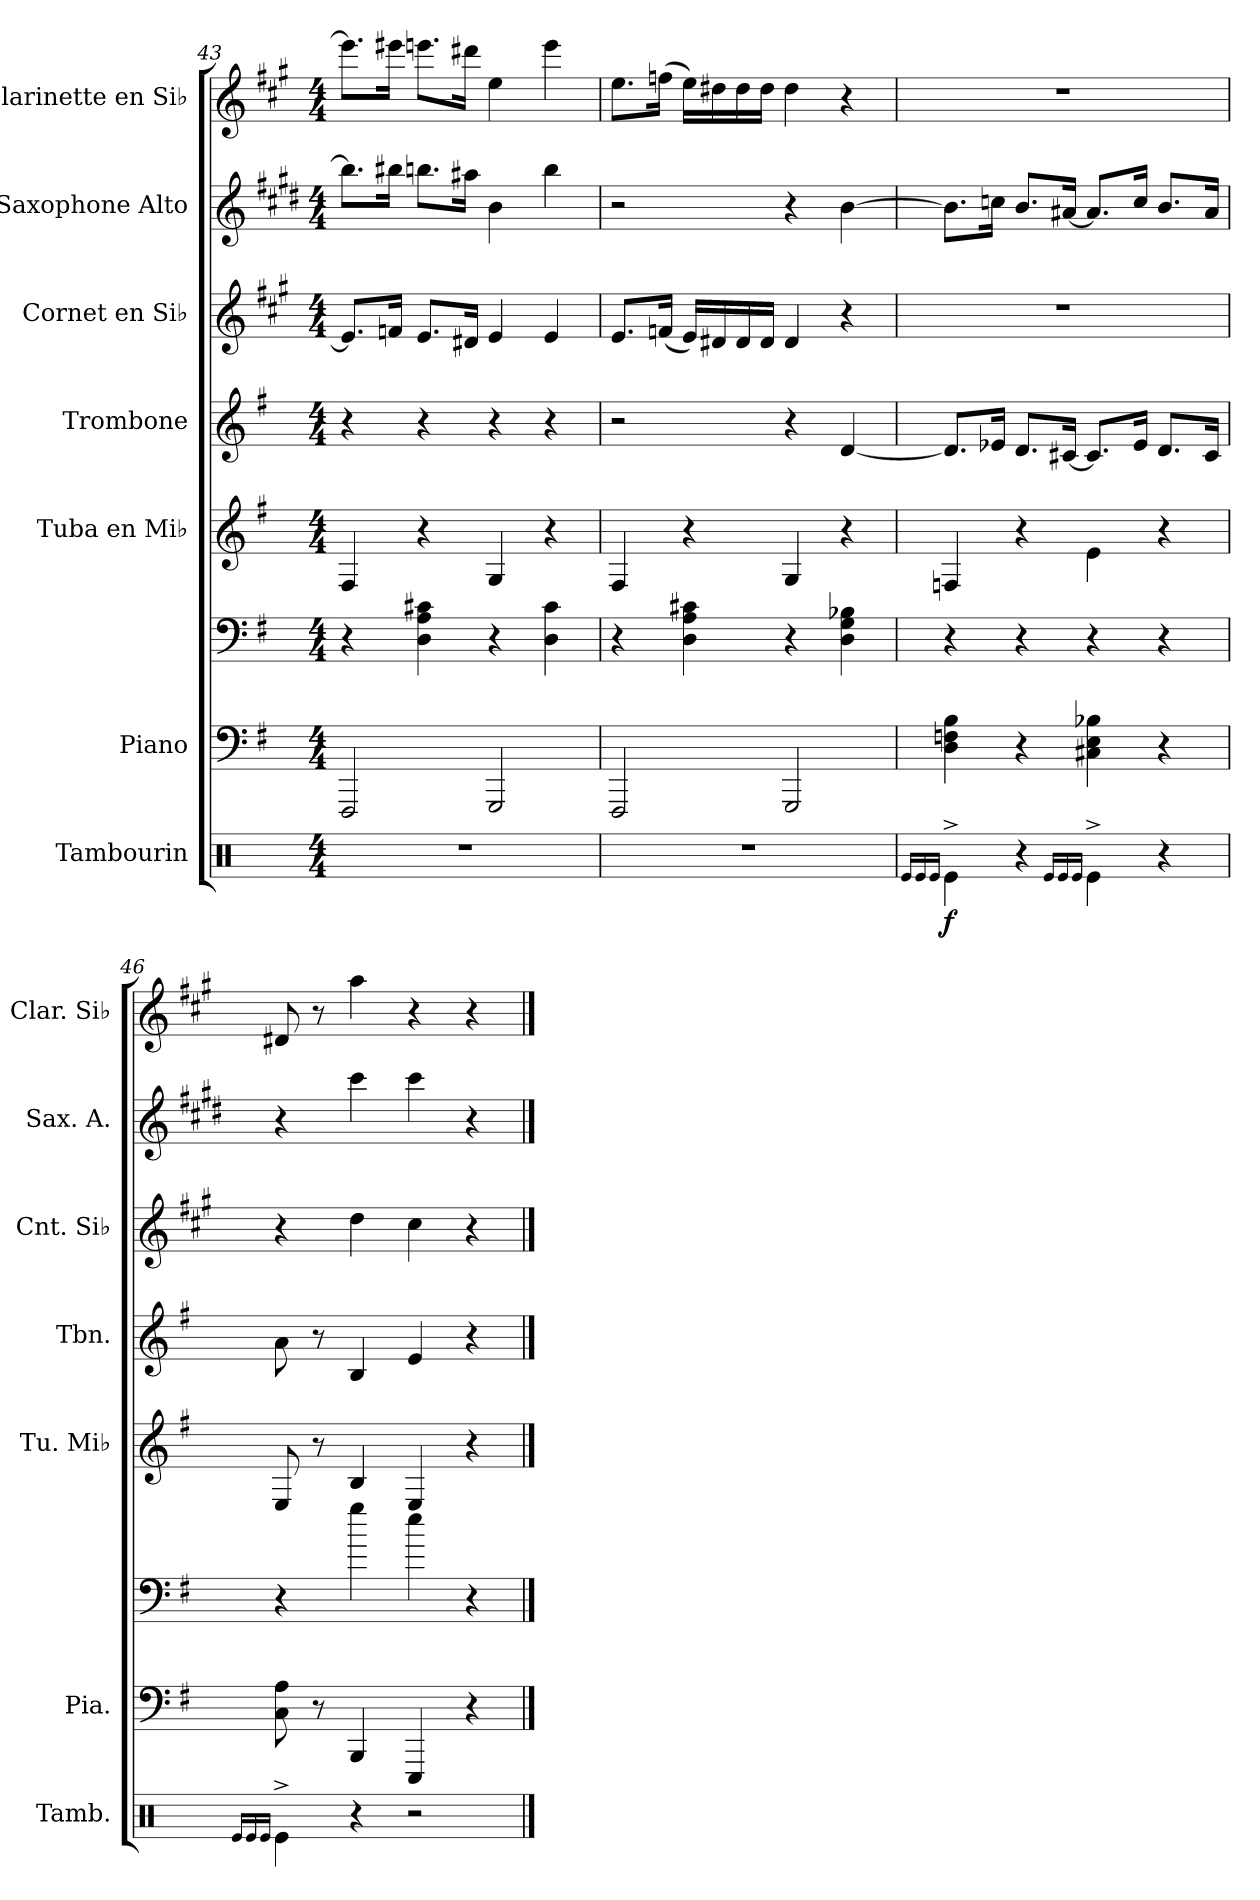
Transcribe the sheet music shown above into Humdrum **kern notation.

**kern	**dynam	**kern	**kern	**kern	**kern	**kern	**kern	**kern
*part7	*part7	*part6	*part6	*part5	*part4	*part3	*part2	*part1
*staff8	*staff8	*staff7	*staff6	*staff5	*staff4	*staff3	*staff2	*staff1
*I"Tambourin	*	*I"Piano	*	*I"Tuba en Mi♭	*I"Trombone	*I"Cornet en Si♭	*I"Saxophone Alto	*I"Clarinette en Si♭
*I'Tamb.	*	*I'Pia.	*	*I'Tu. Mi♭	*I'Tbn.	*I'Cnt. Si♭	*I'Sax. A.	*I'Clar. Si♭
*clefX	*	*clefF4	*clefF4	*clefG2	*clefG2	*clefG2	*clefG2	*clefG2
*	*	*	*	*ITrd12c21	*ITrd8c14	*ITrd1c2	*ITrd5c9	*ITrd1c2
*k[]	*	*k[f#]	*k[f#]	*k[f#]	*k[f#]	*k[f#]	*k[f#]	*k[f#]
*M4/4	*	*M4/4	*M4/4	*M4/4	*M4/4	*M4/4	*M4/4	*M4/4
=43	=43	=43	=43	=43	=43	=43	=43	=43
1r	.	2FFF#/	4r	4FF#/	4r	8.d/L]	8.dd\L]	8.ddd\L]
.	.	.	.	.	.	16e-X/Jk	16dd#X\Jk	16ddd#X\Jk
.	.	.	4D\ 4A\ 4c#X\	4r	4r	8.d/L	8.ddn\L	8.dddn\L
.	.	.	.	.	.	16c#X/Jk	16cc#X\Jk	16ccc#X\Jk
.	.	2GGG/	4r	4GG/	4r	4d/	4d\	4dd\
.	.	.	4D\ 4c#\	4r	4r	4d/	4dd\	4ddd\
=44	=44	=44	=44	=44	=44	=44	=44	=44
1r	.	2FFF#/	4r	4FF#/	2r	8.d/L	2r	8.dd\L
.	.	.	.	.	.	(16e-X/Jk	.	(16ee-X\Jk
.	.	.	4D\ 4A\ 4c#X\	4r	.	16d/LL)	.	16dd\LL)
.	.	.	.	.	.	16c#X/	.	16cc#X\
.	.	.	.	.	.	16c#/	.	16cc#\
.	.	.	.	.	.	16c#/JJ	.	16cc#\JJ
.	.	2GGG/	4r	4GG/	4r	4c#/	4r	4cc#\
.	.	.	4D\ 4G\ 4B-X\	4r	[4D/	4r	[4d\	4r
!!LO:PB:g=z
=45	=45	=45	=45	=45	=45	=45	=45	=45
16qRe/LL	.	.	.	.	.	.	.	.
16qRe/	.	.	.	.	.	.	.	.
16qRe/JJ	.	.	.	.	.	.	.	.
!	!LO:DY:b	!	!	!	!	!	!	!
4Re^\	f	4D\ 4Fn\ 4B\	4r	4FFn/	8.D/L]	1r	8.d\L]	1r
.	.	.	.	.	16E-X/Jk	.	16e-X\Jk	.
4r	.	4r	4r	4r	8.D/L	.	8.d/L	.
.	.	.	.	.	[16C#X/Jk	.	[16c#X/Jk	.
16qRe/LL	.	.	.	.	.	.	.	.
16qRe/	.	.	.	.	.	.	.	.
16qRe/JJ	.	.	.	.	.	.	.	.
4Re^\	.	4C#X\ 4E\ 4B-X\	4r	4E\	8.C#/L]	.	8.c#/L]	.
.	.	.	.	.	16E-/Jk	.	16e-/Jk	.
4r	.	4r	4r	4r	8.D/L	.	8.d/L	.
.	.	.	.	.	16C#/Jk	.	16c#/Jk	.
=46	=46	=46	=46	=46	=46	=46	=46	=46
16qRe/LL	.	.	.	.	.	.	.	.
16qRe/	.	.	.	.	.	.	.	.
16qRe/JJ	.	.	.	.	.	.	.	.
*	*	*	*clefG2	*	*	*	*	*
4Re^\	.	8C\ 8A\	4r	8EE/	8A\	4r	4r	8c#X/
.	.	8r	.	8r	8r	.	.	8r
4r	.	4BBB/	4gg\	4BB/	4BB/	4cc\	4ee\	4gg\
2r	.	4EEE/	4ee\	4EE/	4E/	4b\	4ee\	4r
.	.	4r	4r	4r	4r	4r	4r	4r
==	==	==	==	==	==	==	==	==
*-	*-	*-	*-	*-	*-	*-	*-	*-
